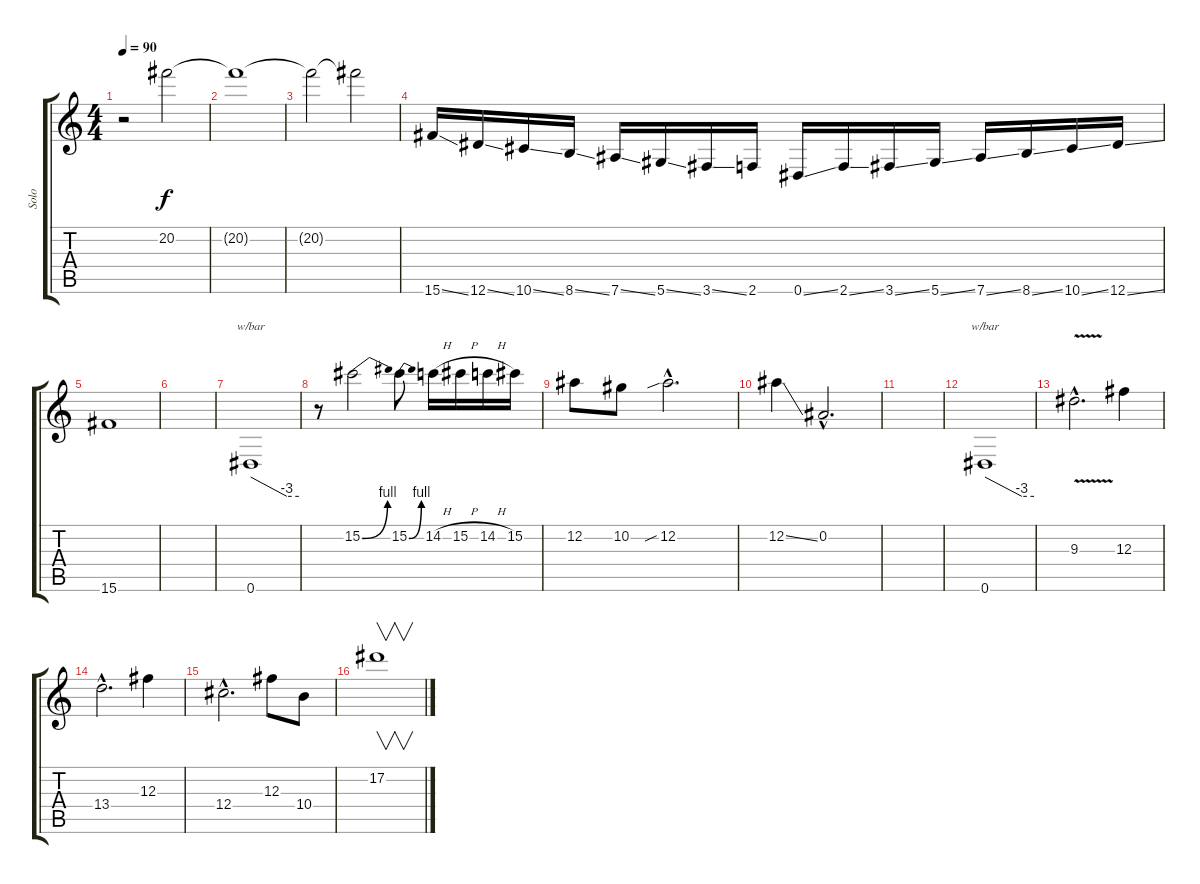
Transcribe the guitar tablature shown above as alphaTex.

\track ("Solo" "Solo") {instrument overdrivenguitar}
\staff {score tabs}
\tuning (Eb4 Bb3 Gb3 Db3 Ab2 Eb2) {hide}
\ts (4 4)
\tempo 90
\clef g2
\ks c
r.2{dy f volume 6} 20.2.2{volume 16} |
20.2{t}.1 |
20.2{t}.2{instrument guitarfretnoise} 20.2{t}.2{volume 7} |
15.6{ss}.16{volume 14 instrument guitarfretnoise} 12.6{ss}.16 10.6{ss}.16 8.6{ss}.16 7.6{ss}.16 5.6{ss}.16 3.6{ss}.16 2.6.16 0.6{ss}.16 2.6{ss}.16 3.6{ss}.16 5.6{ss}.16 7.6{ss}.16 8.6{ss}.16 10.6{ss}.16 12.6{ss}.16 |
15.6.1 |
|
0.6.1{tbe (custom default 0 0 45 -12 60 -12) instrument overdrivenguitar} |
r.8 15.2{be (bend 0 0 60 4)}.2 15.2{be (bend 0 0 60 4)}.8 14.2{h}.16 15.2{h}.16 14.2{h}.16 15.2.16 |
12.2.8 10.2.8 12.2{sib hac}.2{d} |
12.2{ss}.4 0.2{hac}.2{d} |
|
0.6.1{tbe (custom default 0 0 45 -12 60 -12)} |
9.3{v hac}.2{d} 12.3.4 |
13.4{hac}.2{d} 12.3.4 |
12.4{hac}.2{d} 12.3.8 10.4.8 |
17.2.1{v}
